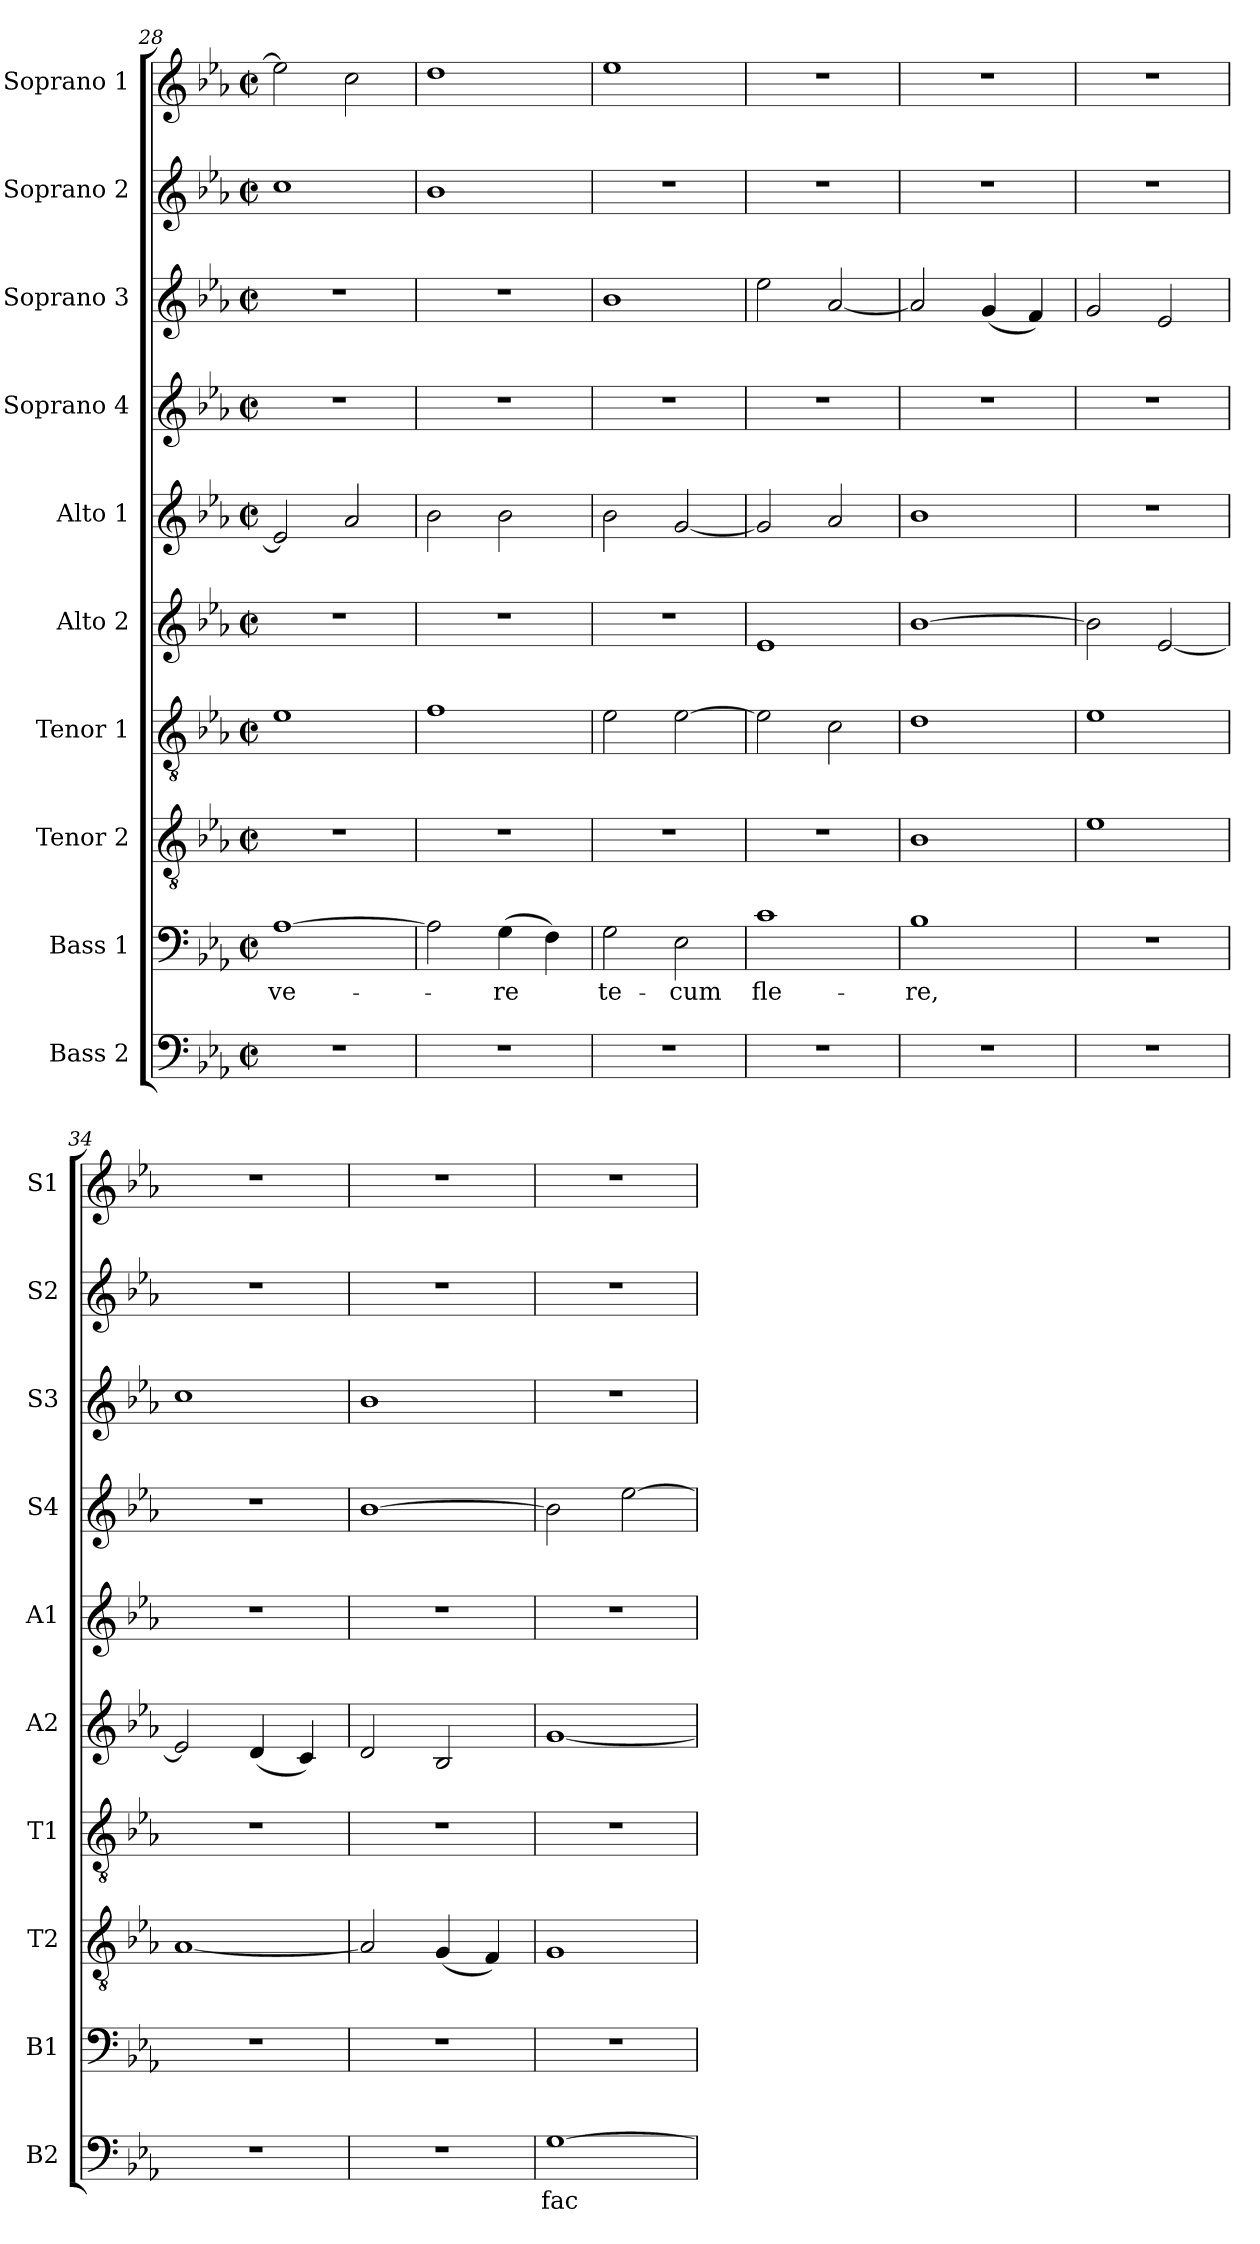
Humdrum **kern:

**kern	**text	**kern	**text	**kern	**kern	**kern	**kern	**kern	**kern	**kern	**kern
*part10	*part10	*part9	*part9	*part8	*part7	*part6	*part5	*part4	*part3	*part2	*part1
*staff10	*staff10	*staff9	*staff9	*staff8	*staff7	*staff6	*staff5	*staff4	*staff3	*staff2	*staff1
*I"Bass 2	*	*I"Bass 1	*	*I"Tenor 2	*I"Tenor 1	*I"Alto 2	*I"Alto 1	*I"Soprano 4	*I"Soprano 3	*I"Soprano 2	*I"Soprano 1
*I'B2	*	*I'B1	*	*I'T2	*I'T1	*I'A2	*I'A1	*I'S4	*I'S3	*I'S2	*I'S1
*clefF4	*	*clefF4	*	*clefGv2	*clefGv2	*clefG2	*clefG2	*clefG2	*clefG2	*clefG2	*clefG2
*k[b-e-a-]	*	*k[b-e-a-]	*	*k[b-e-a-]	*k[b-e-a-]	*k[b-e-a-]	*k[b-e-a-]	*k[b-e-a-]	*k[b-e-a-]	*k[b-e-a-]	*k[b-e-a-]
*E-:	*	*E-:	*	*E-:	*E-:	*E-:	*E-:	*E-:	*E-:	*E-:	*E-:
*M2/2	*	*M2/2	*	*M2/2	*M2/2	*M2/2	*M2/2	*M2/2	*M2/2	*M2/2	*M2/2
*met(c|)	*	*met(c|)	*	*met(c|)	*met(c|)	*met(c|)	*met(c|)	*met(c|)	*met(c|)	*met(c|)	*met(c|)
=28	=28	=28	=28	=28	=28	=28	=28	=28	=28	=28	=28
1r	.	[1A-	ve-	1r	1e-	1r	2e-/]	1r	1r	1cc	2ee-\]
.	.	.	.	.	.	.	2a-/	.	.	.	2cc\
=29	=29	=29	=29	=29	=29	=29	=29	=29	=29	=29	=29
1r	.	2A-\]	.	1r	1f	1r	2b-\	1r	1r	1b-	1dd
.	.	(4G\	-re	.	.	.	2b-\	.	.	.	.
.	.	4F\)	.	.	.	.	.	.	.	.	.
=30	=30	=30	=30	=30	=30	=30	=30	=30	=30	=30	=30
1r	.	2G\	te-	1r	2e-\	1r	2b-\	1r	1b-	1r	1ee-
.	.	2E-\	-cum	.	[2e-\	.	[2g/	.	.	.	.
=31	=31	=31	=31	=31	=31	=31	=31	=31	=31	=31	=31
1r	.	1c	fle-	1r	2e-\]	1e-	2g/]	1r	2ee-\	1r	1r
.	.	.	.	.	2c\	.	2a-/	.	[2a-/	.	.
=32	=32	=32	=32	=32	=32	=32	=32	=32	=32	=32	=32
1r	.	1B-	-re,	1B-	1d	[1b-	1b-	1r	2a-/]	1r	1r
.	.	.	.	.	.	.	.	.	(4g/	.	.
.	.	.	.	.	.	.	.	.	4f/)	.	.
=33	=33	=33	=33	=33	=33	=33	=33	=33	=33	=33	=33
1r	.	1r	.	1e-	1e-	2b-\]	1r	1r	2g/	1r	1r
.	.	.	.	.	.	[2e-/	.	.	2e-/	.	.
!!LO:PB:g=z
=34	=34	=34	=34	=34	=34	=34	=34	=34	=34	=34	=34
1r	.	1r	.	[1A-	1r	2e-/]	1r	1r	1cc	1r	1r
.	.	.	.	.	.	(4d/	.	.	.	.	.
.	.	.	.	.	.	4c/)	.	.	.	.	.
=35	=35	=35	=35	=35	=35	=35	=35	=35	=35	=35	=35
1r	.	1r	.	2A-/]	1r	2d/	1r	[1b-	1b-	1r	1r
.	.	.	.	(4G/	.	2B-/	.	.	.	.	.
.	.	.	.	4F/)	.	.	.	.	.	.	.
=36	=36	=36	=36	=36	=36	=36	=36	=36	=36	=36	=36
[1G	fac	1r	.	1G	1r	[1g	1r	2b-\]	1r	1r	1r
.	.	.	.	.	.	.	.	[2ee-\	.	.	.
=	=	=	=	=	=	=	=	=	=	=	=
*-	*-	*-	*-	*-	*-	*-	*-	*-	*-	*-	*-
